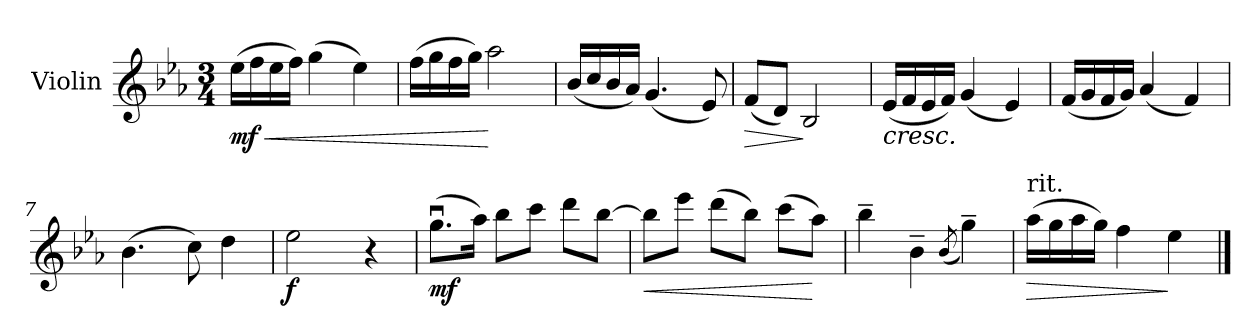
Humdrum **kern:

**kern	**dynam
*part1	*part1
*staff1	*staff1
*I"Violin	*
*I'Vln.	*
!!LO:PB:g=z
*clefG2	*
*k[b-e-a-]	*
*E-:	*
*M3/4	*
=1	=1
!	!LO:HP:b
(16ee-i\LL	< mf
16ffi\	.
16ee-i\	.
16ffi\JJ)	.
(4ggi\	.
4ee-i\)	.
=2	=2
(16ffi\LL	.
16ggi\	.
16ffi\	.
16ggi\JJ)	.
2aa-i\	[
=3	=3
(16b-i/LL	.
16cci/	.
16b-i/	.
16a-i/JJ)	.
(4.gi/	.
8e-i/)	.
=4	=4
!	!LO:HP:b
(8fi/L	>
8di/J)	.
2B-i/	]
=5	=5
!LO:TX:b:i:t=cresc.	!
(16e-i/LL	.
16fi/	.
16e-i/	.
16fi/JJ)	.
(4gi/	.
4e-i/)	.
=6	=6
(16fi/LL	.
16gi/	.
16fi/	.
16gi/JJ)	.
(4a-i/	.
4fi/)	.
!!LO:LB:g=z
=7	=7
(4.b-i\	.
8cci\)	.
4ddi\	.
=8	=8
2ee-i\	f
4r	.
=9	=9
(8.ggui\L	mf
16aa-i\Jk)	.
8bb-i\L	.
8ccci\J	.
8dddi\L	.
[>8bb-i\J	.
=10	=10
!	!LO:HP:b
8bb-i\L]	<
8eee-i\J	.
(8dddi\L	.
8bb-i\J)	.
(8ccci\L	.
8aa-i\J)	[
=11	=11
4bb-~i\	.
4b-~i\	.
(8qb-i/	.
4gg~i\)	.
=12	=12
!LO:TX:t=rit.	!
!	!LO:HP:b
(16aa-i\LL	>
16ggi\	.
16aa-i\	.
16ggi\JJ)	.
4ffi\	.
4ee-i\	]
==	==
*-	*-
